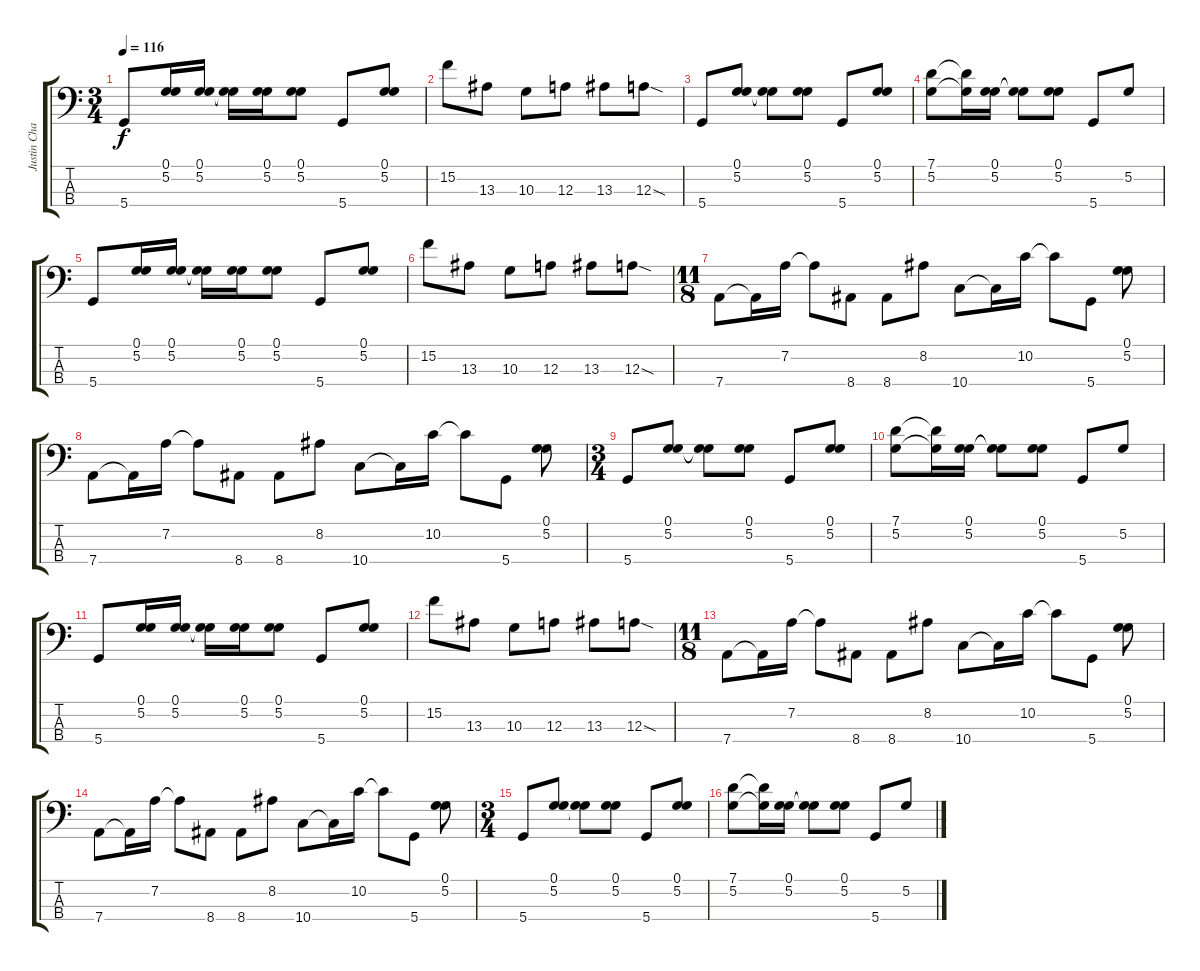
\track ("Justin Chancellor (bass)" "Justin Cha") {instrument electricbasspick}
\staff {score tabs}
\tuning (G2 D2 A1 D1) {hide}
\ts (3 4)
\tempo 116
\clef f4
\ks c
5.4.8{dy f} (0.1 5.2).16 (0.1 5.2).16 (0.1{t} 5.2{t}).16 (0.1 5.2).16 (0.1 5.2).8 5.4.8 (0.1 5.2).8 |
15.2.8 13.3.8 10.3.8 12.3.8 13.3.8 12.3{sod}.8 |
5.4.8 (0.1 5.2).8 (0.1{t} 5.2{t}).8 (0.1 5.2).8 5.4.8 (0.1 5.2).8 |
(7.1 5.2).8 (7.1{t} 5.2{t}).16 (0.1 5.2).16 (0.1{t} 5.2{t}).8 (0.1 5.2).8 5.4.8 5.2.8 |
5.4.8 (0.1 5.2).16 (0.1 5.2).16 (0.1{t} 5.2{t}).16 (0.1 5.2).16 (0.1 5.2).8 5.4.8 (0.1 5.2).8 |
15.2.8 13.3.8 10.3.8 12.3.8 13.3.8 12.3{sod}.8 |
\ts (11 8)
7.4.8 7.4{t}.16 7.2.16 7.2{t}.8 8.4.8 8.4.8 8.2.8 10.4.8 10.4{t}.16 10.2.16 10.2{t}.8 5.4.8 (0.1 5.2).8 |
7.4.8 7.4{t}.16 7.2.16 7.2{t}.8 8.4.8 8.4.8 8.2.8 10.4.8 10.4{t}.16 10.2.16 10.2{t}.8 5.4.8 (0.1 5.2).8 |
\ts (3 4)
5.4.8 (0.1 5.2).8 (0.1{t} 5.2{t}).8 (0.1 5.2).8 5.4.8 (0.1 5.2).8 |
(7.1 5.2).8 (7.1{t} 5.2{t}).16 (0.1 5.2).16 (0.1{t} 5.2{t}).8 (0.1 5.2).8 5.4.8 5.2.8 |
5.4.8 (0.1 5.2).16 (0.1 5.2).16 (0.1{t} 5.2{t}).16 (0.1 5.2).16 (0.1 5.2).8 5.4.8 (0.1 5.2).8 |
15.2.8 13.3.8 10.3.8 12.3.8 13.3.8 12.3{sod}.8 |
\ts (11 8)
7.4.8 7.4{t}.16 7.2.16 7.2{t}.8 8.4.8 8.4.8 8.2.8 10.4.8 10.4{t}.16 10.2.16 10.2{t}.8 5.4.8 (0.1 5.2).8 |
7.4.8 7.4{t}.16 7.2.16 7.2{t}.8 8.4.8 8.4.8 8.2.8 10.4.8 10.4{t}.16 10.2.16 10.2{t}.8 5.4.8 (0.1 5.2).8 |
\ts (3 4)
5.4.8 (0.1 5.2).8 (0.1{t} 5.2{t}).8 (0.1 5.2).8 5.4.8 (0.1 5.2).8 |
(7.1 5.2).8 (7.1{t} 5.2{t}).16 (0.1 5.2).16 (0.1{t} 5.2{t}).8 (0.1 5.2).8 5.4.8 5.2.8
